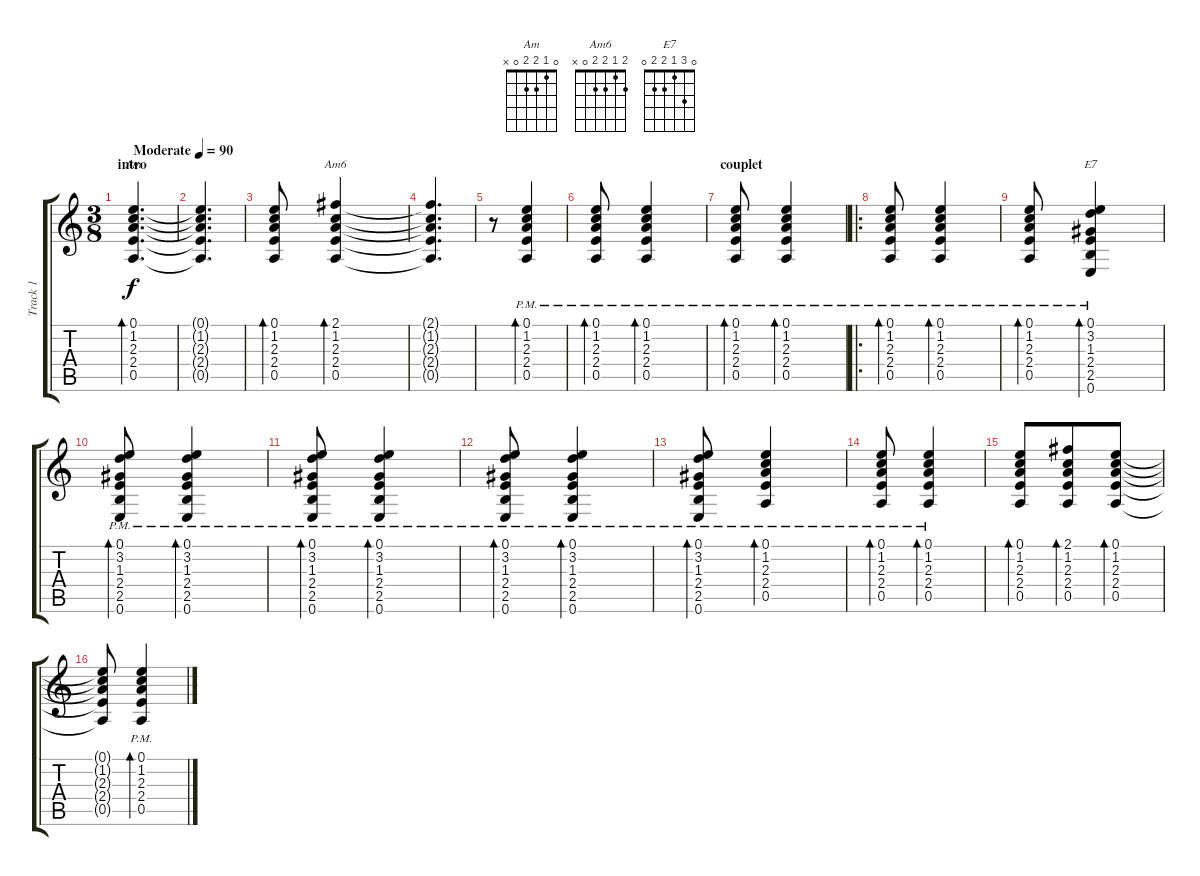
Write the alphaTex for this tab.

\track ("Track 1" "Track 1") {instrument acousticguitarsteel}
\staff {score tabs}
\tuning (E4 B3 G3 D3 A2 E2) {hide}
\chord ("Am" 0 1 2 2 0 x)
\chord ("Am6" 2 1 2 2 0 x)
\chord ("E7" 0 3 1 2 2 0)
\ts (3 8)
\section ("" "intro")
\tempo (90 "Moderate")
\clef g2
\ks c
(0.1 1.2 2.3 2.4 0.5).4{d bd 120 ch "Am" dy f instrument acousticguitarsteel} |
(0.1{t} 1.2{t} 2.3{t} 2.4{t} 0.5{t}).4{d} |
(0.1 1.2 2.3 2.4 0.5).8{bd 30} (2.1 1.2 2.3 2.4 0.5).4{bd 30 ch "Am6"} |
(2.1{t} 1.2{t} 2.3{t} 2.4{t} 0.5{t}).4{d} |
r.8 (0.1{pm} 1.2{pm} 2.3{pm} 2.4{pm} 0.5{pm}).4{bd 30} |
(0.1{pm} 1.2{pm} 2.3{pm} 2.4{pm} 0.5{pm}).8{bd 30} (0.1{pm} 1.2{pm} 2.3{pm} 2.4{pm} 0.5{pm}).4{bd 30} |
\section ("" "couplet")
(0.1{pm} 1.2{pm} 2.3{pm} 2.4{pm} 0.5{pm}).8{bd 30} (0.1{pm} 1.2{pm} 2.3{pm} 2.4{pm} 0.5{pm}).4{bd 30} |
\ro
(0.1{pm} 1.2{pm} 2.3{pm} 2.4{pm} 0.5{pm}).8{bd 30} (0.1{pm} 1.2{pm} 2.3{pm} 2.4{pm} 0.5{pm}).4{bd 30} |
(0.1{pm} 1.2{pm} 2.3{pm} 2.4{pm} 0.5{pm}).8{bd 30} (0.1{pm} 3.2{pm} 1.3{pm} 2.4{pm} 2.5{pm} 0.6{pm}).4{bd 30 ch "E7"} |
(0.1{pm} 3.2{pm} 1.3{pm} 2.4{pm} 2.5{pm} 0.6{pm}).8{bd 30} (0.1{pm} 3.2{pm} 1.3{pm} 2.4{pm} 2.5{pm} 0.6{pm}).4{bd 30} |
(0.1{pm} 3.2{pm} 1.3{pm} 2.4{pm} 2.5{pm} 0.6{pm}).8{bd 30} (0.1{pm} 3.2{pm} 1.3{pm} 2.4{pm} 2.5{pm} 0.6{pm}).4{bd 30} |
(0.1{pm} 3.2{pm} 1.3{pm} 2.4{pm} 2.5{pm} 0.6{pm}).8{bd 30} (0.1{pm} 3.2{pm} 1.3{pm} 2.4{pm} 2.5{pm} 0.6{pm}).4{bd 30} |
(0.1{pm} 3.2{pm} 1.3{pm} 2.4{pm} 2.5{pm} 0.6{pm}).8{bd 30} (0.1{pm} 1.2{pm} 2.3{pm} 2.4{pm} 0.5{pm}).4{bd 30} |
(0.1{pm} 1.2{pm} 2.3{pm} 2.4{pm} 0.5{pm}).8{bd 30} (0.1{pm} 1.2{pm} 2.3{pm} 2.4{pm} 0.5{pm}).4{bd 30} |
(0.1 1.2 2.3 2.4 0.5).8{bd 30} (2.1 1.2 2.3 2.4 0.5).8{bd 30} (0.1 1.2 2.3 2.4 0.5).8{bd 30} |
(0.1{t} 1.2{t} 2.3{t} 2.4{t} 0.5{t}).8 (0.1{pm} 1.2{pm} 2.3{pm} 2.4{pm} 0.5{pm}).4{bd 30}
